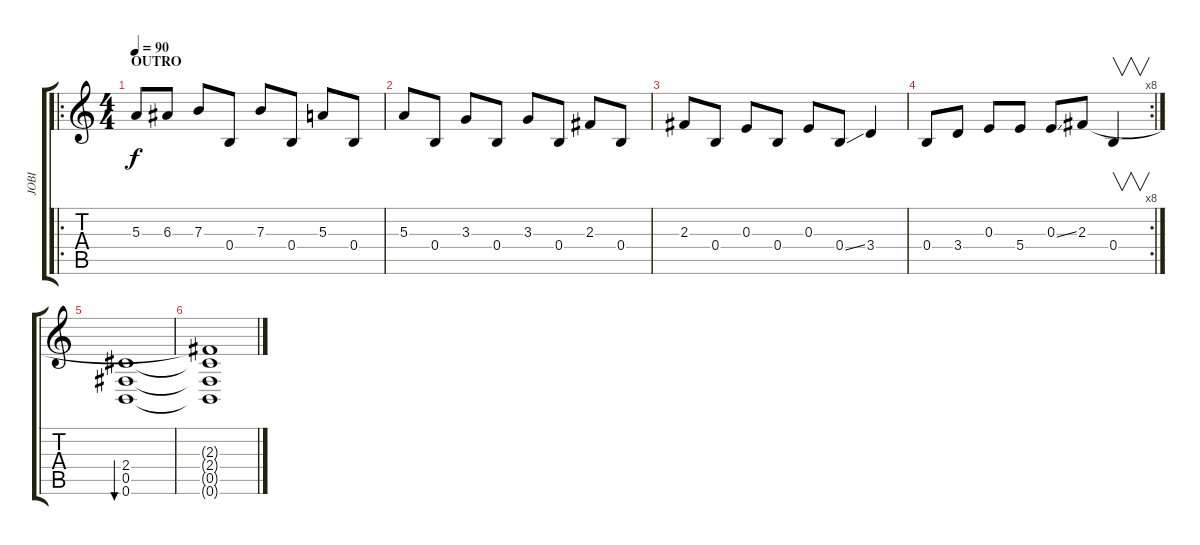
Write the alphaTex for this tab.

\track ("JOBI" "JOBI") {instrument electricguitarclean}
\staff {score tabs}
\tuning (Db4 Ab3 E3 B2 Gb2 B1) {hide}
\ro
\ts (4 4)
\section ("" "OUTRO")
\tempo 90
\clef g2
\ks c
5.3.8{dy f instrument electricguitarclean} 6.3.8 7.3.8 0.4.8 7.3.8 0.4.8 5.3.8 0.4.8 |
5.3.8 0.4.8 3.3.8 0.4.8 3.3.8 0.4.8 2.3.8 0.4.8 |
2.3.8 0.4.8 0.3.8 0.4.8 0.3.8 0.4{ss}.8 3.4.4 |
\rc 8
0.4.8 3.4.8 0.3.8 5.4.8 0.3{ss}.8 2.3.8 0.4.4{v} |
(2.4 0.5 0.6).1{bu 480} |
(2.3{t} 2.4{t} 0.5{t} 0.6{t}).1
